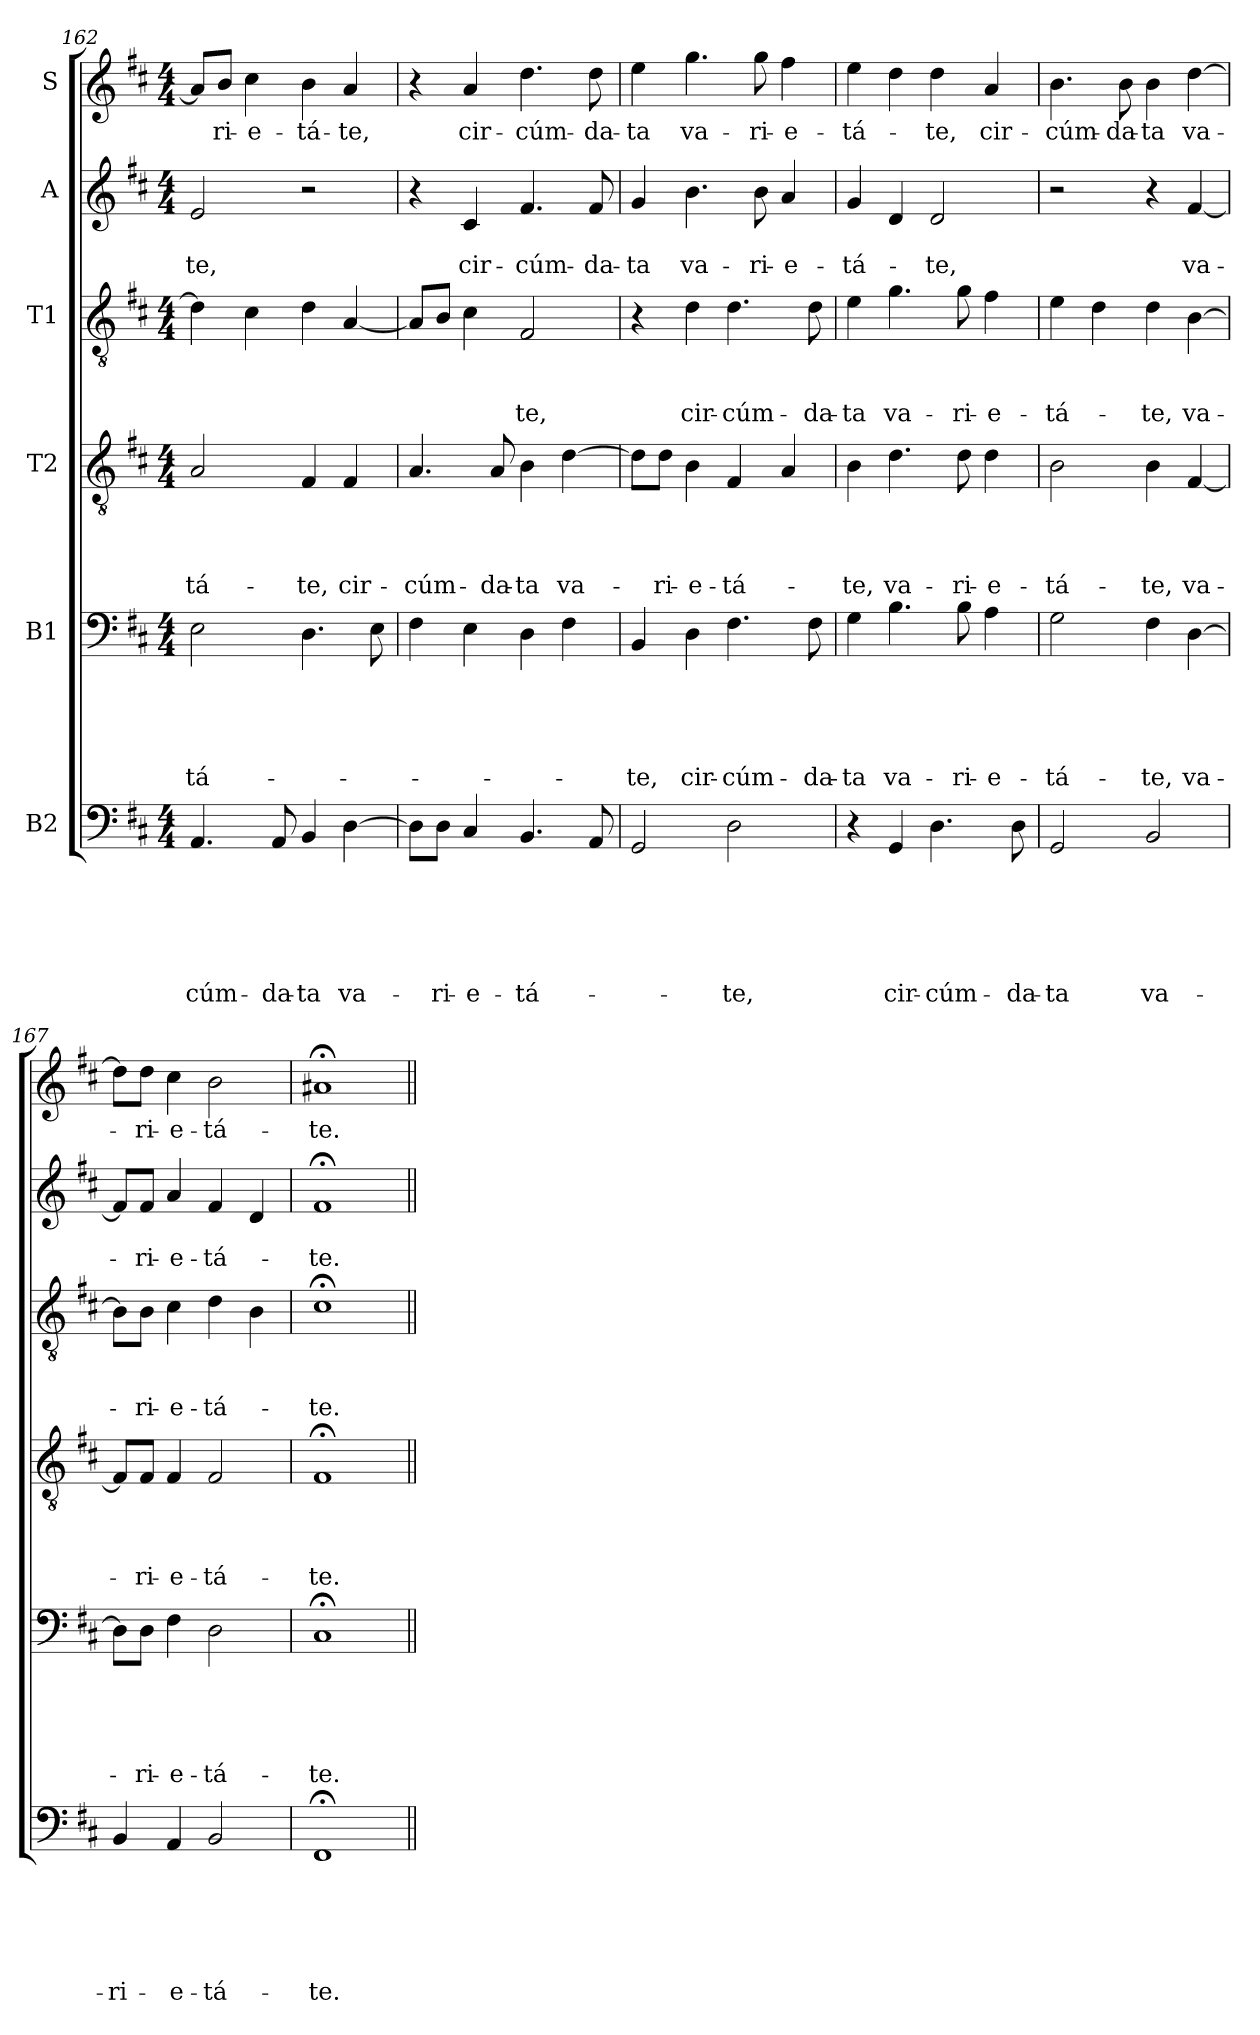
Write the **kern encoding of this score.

**kern	**text	**text	**text	**text	**text	**text	**kern	**text	**text	**text	**text	**text	**kern	**text	**text	**text	**text	**kern	**text	**text	**text	**kern	**text	**text	**kern	**text
*part6	*part6	*part6	*part6	*part6	*part6	*part6	*part5	*part5	*part5	*part5	*part5	*part5	*part4	*part4	*part4	*part4	*part4	*part3	*part3	*part3	*part3	*part2	*part2	*part2	*part1	*part1
*staff6	*staff6	*staff6	*staff6	*staff6	*staff6	*staff6	*staff5	*staff5	*staff5	*staff5	*staff5	*staff5	*staff4	*staff4	*staff4	*staff4	*staff4	*staff3	*staff3	*staff3	*staff3	*staff2	*staff2	*staff2	*staff1	*staff1
*I"B2	*	*	*	*	*	*	*I"B1	*	*	*	*	*	*I"T2	*	*	*	*	*I"T1	*	*	*	*I"A	*	*	*I"S	*
!!LO:PB:g=z
*clefF4	*	*	*	*	*	*	*clefF4	*	*	*	*	*	*clefGv2	*	*	*	*	*clefGv2	*	*	*	*clefG2	*	*	*clefG2	*
*k[f#c#]	*	*	*	*	*	*	*k[f#c#]	*	*	*	*	*	*k[f#c#]	*	*	*	*	*k[f#c#]	*	*	*	*k[f#c#]	*	*	*k[f#c#]	*
*D:	*	*	*	*	*	*	*D:	*	*	*	*	*	*D:	*	*	*	*	*D:	*	*	*	*D:	*	*	*D:	*
*M4/4	*	*	*	*	*	*	*M4/4	*	*	*	*	*	*M4/4	*	*	*	*	*M4/4	*	*	*	*M4/4	*	*	*M4/4	*
=162	=162	=162	=162	=162	=162	=162	=162	=162	=162	=162	=162	=162	=162	=162	=162	=162	=162	=162	=162	=162	=162	=162	=162	=162	=162	=162
!	!	!	!	!	!	!LO:LY:b	!	!	!	!	!	!LO:LY:b	!	!	!	!	!LO:LY:b	!	!	!	!	!	!	!LO:LY:b	!	!
4.AA/	.	.	.	.	.	-cúm-	2E\	.	.	.	.	-tá-	2A/	.	.	.	-tá-	4d\]	.	.	.	2e/	.	-te,	8a/L]	.
!	!	!	!	!	!	!	!	!	!	!	!	!	!	!	!	!	!	!	!	!	!	!	!	!	!	!LO:LY:b
.	.	.	.	.	.	.	.	.	.	.	.	.	.	.	.	.	.	.	.	.	.	.	.	.	8b/J	-ri-
!	!	!	!	!	!	!	!	!	!	!	!	!	!	!	!	!	!	!	!	!	!	!	!	!	!	!LO:LY:b
.	.	.	.	.	.	.	.	.	.	.	.	.	.	.	.	.	.	4c#\	.	.	.	.	.	.	4cc#\	-e-
!	!	!	!	!	!	!LO:LY:b	!	!	!	!	!	!	!	!	!	!	!	!	!	!	!	!	!	!	!	!
8AA/	.	.	.	.	.	-da-	.	.	.	.	.	.	.	.	.	.	.	.	.	.	.	.	.	.	.	.
!	!	!	!	!	!	!LO:LY:b	!	!	!	!	!	!	!	!	!	!	!LO:LY:b	!	!	!	!	!	!	!	!	!LO:LY:b
4BB/	.	.	.	.	.	-ta	4.D\	.	.	.	.	.	4F#/	.	.	.	-te,	4d\	.	.	.	2r	.	.	4b\	-tá-
!	!	!	!	!	!	!LO:LY:b	!	!	!	!	!	!	!	!	!	!	!LO:LY:b	!	!	!	!	!	!	!	!	!LO:LY:b
[4D\	.	.	.	.	.	va-	.	.	.	.	.	.	4F#/	.	.	.	cir-	[4A/	.	.	.	.	.	.	4a/	-te,
.	.	.	.	.	.	.	8E\	.	.	.	.	.	.	.	.	.	.	.	.	.	.	.	.	.	.	.
=163	=163	=163	=163	=163	=163	=163	=163	=163	=163	=163	=163	=163	=163	=163	=163	=163	=163	=163	=163	=163	=163	=163	=163	=163	=163	=163
!	!	!	!	!	!	!	!	!	!	!	!	!	!	!	!	!	!LO:LY:b	!	!	!	!	!	!	!	!	!
8D\L]	.	.	.	.	.	.	4F#\	.	.	.	.	.	4.A/	.	.	.	-cúm-	8A/L]	.	.	.	4r	.	.	4r	.
!	!	!	!	!	!	!LO:LY:b	!	!	!	!	!	!	!	!	!	!	!	!	!	!	!	!	!	!	!	!
8D\J	.	.	.	.	.	-ri-	.	.	.	.	.	.	.	.	.	.	.	8B/J	.	.	.	.	.	.	.	.
!	!	!	!	!	!	!LO:LY:b	!	!	!	!	!	!	!	!	!	!	!	!	!	!	!	!	!	!LO:LY:b	!	!LO:LY:b
4C#/	.	.	.	.	.	-e-	4E\	.	.	.	.	.	.	.	.	.	.	4c#\	.	.	.	4c#/	.	cir-	4a/	cir-
!	!	!	!	!	!	!	!	!	!	!	!	!	!	!	!	!	!LO:LY:b	!	!	!	!	!	!	!	!	!
.	.	.	.	.	.	.	.	.	.	.	.	.	8A/	.	.	.	-da-	.	.	.	.	.	.	.	.	.
!	!	!	!	!	!	!LO:LY:b	!	!	!	!	!	!	!	!	!	!	!LO:LY:b	!	!	!	!LO:LY:b	!	!	!LO:LY:b	!	!LO:LY:b
4.BB/	.	.	.	.	.	-tá-	4D\	.	.	.	.	.	4B\	.	.	.	-ta	2F#/	.	.	-te,	4.f#/	.	-cúm-	4.dd\	-cúm-
!	!	!	!	!	!	!	!	!	!	!	!	!	!	!	!	!	!LO:LY:b	!	!	!	!	!	!	!	!	!
.	.	.	.	.	.	.	4F#\	.	.	.	.	.	[4d\	.	.	.	va-	.	.	.	.	.	.	.	.	.
!	!	!	!	!	!	!	!	!	!	!	!	!	!	!	!	!	!	!	!	!	!	!	!	!LO:LY:b	!	!LO:LY:b
8AA/	.	.	.	.	.	.	.	.	.	.	.	.	.	.	.	.	.	.	.	.	.	8f#/	.	-da-	8dd\	-da-
=164	=164	=164	=164	=164	=164	=164	=164	=164	=164	=164	=164	=164	=164	=164	=164	=164	=164	=164	=164	=164	=164	=164	=164	=164	=164	=164
!	!	!	!	!	!	!	!	!	!	!	!	!LO:LY:b	!	!	!	!	!	!	!	!	!	!	!	!LO:LY:b	!	!LO:LY:b
2GG/	.	.	.	.	.	.	4BB/	.	.	.	.	-te,	8d\L]	.	.	.	.	4r	.	.	.	4g/	.	-ta	4ee\	-ta
!	!	!	!	!	!	!	!	!	!	!	!	!	!	!	!	!	!LO:LY:b	!	!	!	!	!	!	!	!	!
.	.	.	.	.	.	.	.	.	.	.	.	.	8d\J	.	.	.	-ri-	.	.	.	.	.	.	.	.	.
!	!	!	!	!	!	!	!	!	!	!	!	!LO:LY:b	!	!	!	!	!LO:LY:b	!	!	!	!LO:LY:b	!	!	!LO:LY:b	!	!LO:LY:b
.	.	.	.	.	.	.	4D\	.	.	.	.	cir-	4B\	.	.	.	-e-	4d\	.	.	cir-	4.b\	.	va-	4.gg\	va-
!	!	!	!	!	!	!LO:LY:b	!	!	!	!	!	!LO:LY:b	!	!	!	!	!LO:LY:b	!	!	!	!LO:LY:b	!	!	!	!	!
2D\	.	.	.	.	.	-te,	4.F#\	.	.	.	.	-cúm-	4F#/	.	.	.	-tá-	4.d\	.	.	-cúm-	.	.	.	.	.
!	!	!	!	!	!	!	!	!	!	!	!	!	!	!	!	!	!	!	!	!	!	!	!	!LO:LY:b	!	!LO:LY:b
.	.	.	.	.	.	.	.	.	.	.	.	.	.	.	.	.	.	.	.	.	.	8b\	.	-ri-	8gg\	-ri-
!	!	!	!	!	!	!	!	!	!	!	!	!	!	!	!	!	!	!	!	!	!	!	!	!LO:LY:b	!	!LO:LY:b
.	.	.	.	.	.	.	.	.	.	.	.	.	4A/	.	.	.	.	.	.	.	.	4a/	.	-e-	4ff#\	-e-
!	!	!	!	!	!	!	!	!	!	!	!	!LO:LY:b	!	!	!	!	!	!	!	!	!LO:LY:b	!	!	!	!	!
.	.	.	.	.	.	.	8F#\	.	.	.	.	-da-	.	.	.	.	.	8d\	.	.	-da-	.	.	.	.	.
=165	=165	=165	=165	=165	=165	=165	=165	=165	=165	=165	=165	=165	=165	=165	=165	=165	=165	=165	=165	=165	=165	=165	=165	=165	=165	=165
!	!	!	!	!	!	!	!	!	!	!	!	!LO:LY:b	!	!	!	!	!LO:LY:b	!	!	!	!LO:LY:b	!	!	!LO:LY:b	!	!LO:LY:b
4r	.	.	.	.	.	.	4G\	.	.	.	.	-ta	4B\	.	.	.	-te,	4e\	.	.	-ta	4g/	.	-tá-	4ee\	-tá-
!	!	!	!	!	!	!LO:LY:b	!	!	!	!	!	!LO:LY:b	!	!	!	!	!LO:LY:b	!	!	!	!LO:LY:b	!	!	!	!	!
4GG/	.	.	.	.	.	cir-	4.B\	.	.	.	.	va-	4.d\	.	.	.	va-	4.g\	.	.	va-	4d/	.	.	4dd\	.
!	!	!	!	!	!	!LO:LY:b	!	!	!	!	!	!	!	!	!	!	!	!	!	!	!	!	!	!LO:LY:b	!	!LO:LY:b
4.D\	.	.	.	.	.	-cúm-	.	.	.	.	.	.	.	.	.	.	.	.	.	.	.	2d/	.	-te,	4dd\	-te,
!	!	!	!	!	!	!	!	!	!	!	!	!LO:LY:b	!	!	!	!	!LO:LY:b	!	!	!	!LO:LY:b	!	!	!	!	!
.	.	.	.	.	.	.	8B\	.	.	.	.	-ri-	8d\	.	.	.	-ri-	8g\	.	.	-ri-	.	.	.	.	.
!	!	!	!	!	!	!	!	!	!	!	!	!LO:LY:b	!	!	!	!	!LO:LY:b	!	!	!	!LO:LY:b	!	!	!	!	!LO:LY:b
.	.	.	.	.	.	.	4A\	.	.	.	.	-e-	4d\	.	.	.	-e-	4f#\	.	.	-e-	.	.	.	4a/	cir-
!	!	!	!	!	!	!LO:LY:b	!	!	!	!	!	!	!	!	!	!	!	!	!	!	!	!	!	!	!	!
8D\	.	.	.	.	.	-da-	.	.	.	.	.	.	.	.	.	.	.	.	.	.	.	.	.	.	.	.
=166	=166	=166	=166	=166	=166	=166	=166	=166	=166	=166	=166	=166	=166	=166	=166	=166	=166	=166	=166	=166	=166	=166	=166	=166	=166	=166
!	!	!	!	!	!	!LO:LY:b	!	!	!	!	!	!LO:LY:b	!	!	!	!	!LO:LY:b	!	!	!	!LO:LY:b	!	!	!	!	!LO:LY:b
2GG/	.	.	.	.	.	-ta	2G\	.	.	.	.	-tá-	2B\	.	.	.	-tá-	4e\	.	.	-tá-	2r	.	.	4.b\	-cúm-
.	.	.	.	.	.	.	.	.	.	.	.	.	.	.	.	.	.	4d\	.	.	.	.	.	.	.	.
!	!	!	!	!	!	!	!	!	!	!	!	!	!	!	!	!	!	!	!	!	!	!	!	!	!	!LO:LY:b
.	.	.	.	.	.	.	.	.	.	.	.	.	.	.	.	.	.	.	.	.	.	.	.	.	8b\	-da-
!	!	!	!	!	!	!LO:LY:b	!	!	!	!	!	!LO:LY:b	!	!	!	!	!LO:LY:b	!	!	!	!LO:LY:b	!	!	!	!	!LO:LY:b
2BB/	.	.	.	.	.	va-	4F#\	.	.	.	.	-te,	4B\	.	.	.	-te,	4d\	.	.	-te,	4r	.	.	4b\	-ta
!	!	!	!	!	!	!	!	!	!	!	!	!LO:LY:b	!	!	!	!	!LO:LY:b	!	!	!	!LO:LY:b	!	!	!LO:LY:b	!	!LO:LY:b
.	.	.	.	.	.	.	[4D\	.	.	.	.	va-	[4F#/	.	.	.	va-	[4B\	.	.	va-	[4f#/	.	va-	[4dd\	va-
!!LO:PB:g=z
=167	=167	=167	=167	=167	=167	=167	=167	=167	=167	=167	=167	=167	=167	=167	=167	=167	=167	=167	=167	=167	=167	=167	=167	=167	=167	=167
!	!	!	!	!	!	!LO:LY:b	!	!	!	!	!	!	!	!	!	!	!	!	!	!	!	!	!	!	!	!
4BB/	.	.	.	.	.	-ri-	8D\L]	.	.	.	.	.	8F#/L]	.	.	.	.	8B\L]	.	.	.	8f#/L]	.	.	8dd\L]	.
!	!	!	!	!	!	!	!	!	!	!	!	!LO:LY:b	!	!	!	!	!LO:LY:b	!	!	!	!LO:LY:b	!	!	!LO:LY:b	!	!LO:LY:b
.	.	.	.	.	.	.	8D\J	.	.	.	.	-ri-	8F#/J	.	.	.	-ri-	8B\J	.	.	-ri-	8f#/J	.	-ri-	8dd\J	-ri-
!	!	!	!	!	!	!LO:LY:b	!	!	!	!	!	!LO:LY:b	!	!	!	!	!LO:LY:b	!	!	!	!LO:LY:b	!	!	!LO:LY:b	!	!LO:LY:b
4AA/	.	.	.	.	.	-e-	4F#\	.	.	.	.	-e-	4F#/	.	.	.	-e-	4c#\	.	.	-e-	4a/	.	-e-	4cc#\	-e-
!	!	!	!	!	!	!LO:LY:b	!	!	!	!	!	!LO:LY:b	!	!	!	!	!LO:LY:b	!	!	!	!LO:LY:b	!	!	!LO:LY:b	!	!LO:LY:b
2BB/	.	.	.	.	.	-tá-	2D\	.	.	.	.	-tá-	2F#/	.	.	.	-tá-	4d\	.	.	-tá-	4f#/	.	-tá-	2b\	-tá-
.	.	.	.	.	.	.	.	.	.	.	.	.	.	.	.	.	.	4B\	.	.	.	4d/	.	.	.	.
=168	=168	=168	=168	=168	=168	=168	=168	=168	=168	=168	=168	=168	=168	=168	=168	=168	=168	=168	=168	=168	=168	=168	=168	=168	=168	=168
!	!	!	!	!	!	!LO:LY:b	!	!	!	!	!	!LO:LY:b	!	!	!	!	!LO:LY:b	!	!	!	!LO:LY:b	!	!	!LO:LY:b	!	!LO:LY:b
1FF#;	.	.	.	.	.	-te.	1C#;	.	.	.	.	-te.	1F#;	.	.	.	-te.	1c#;<	.	.	-te.	1f#;	.	-te.	1a#X;	-te.
=||	=||	=||	=||	=||	=||	=||	=||	=||	=||	=||	=||	=||	=||	=||	=||	=||	=||	=||	=||	=||	=||	=||	=||	=||	=||	=||
*-	*-	*-	*-	*-	*-	*-	*-	*-	*-	*-	*-	*-	*-	*-	*-	*-	*-	*-	*-	*-	*-	*-	*-	*-	*-	*-
